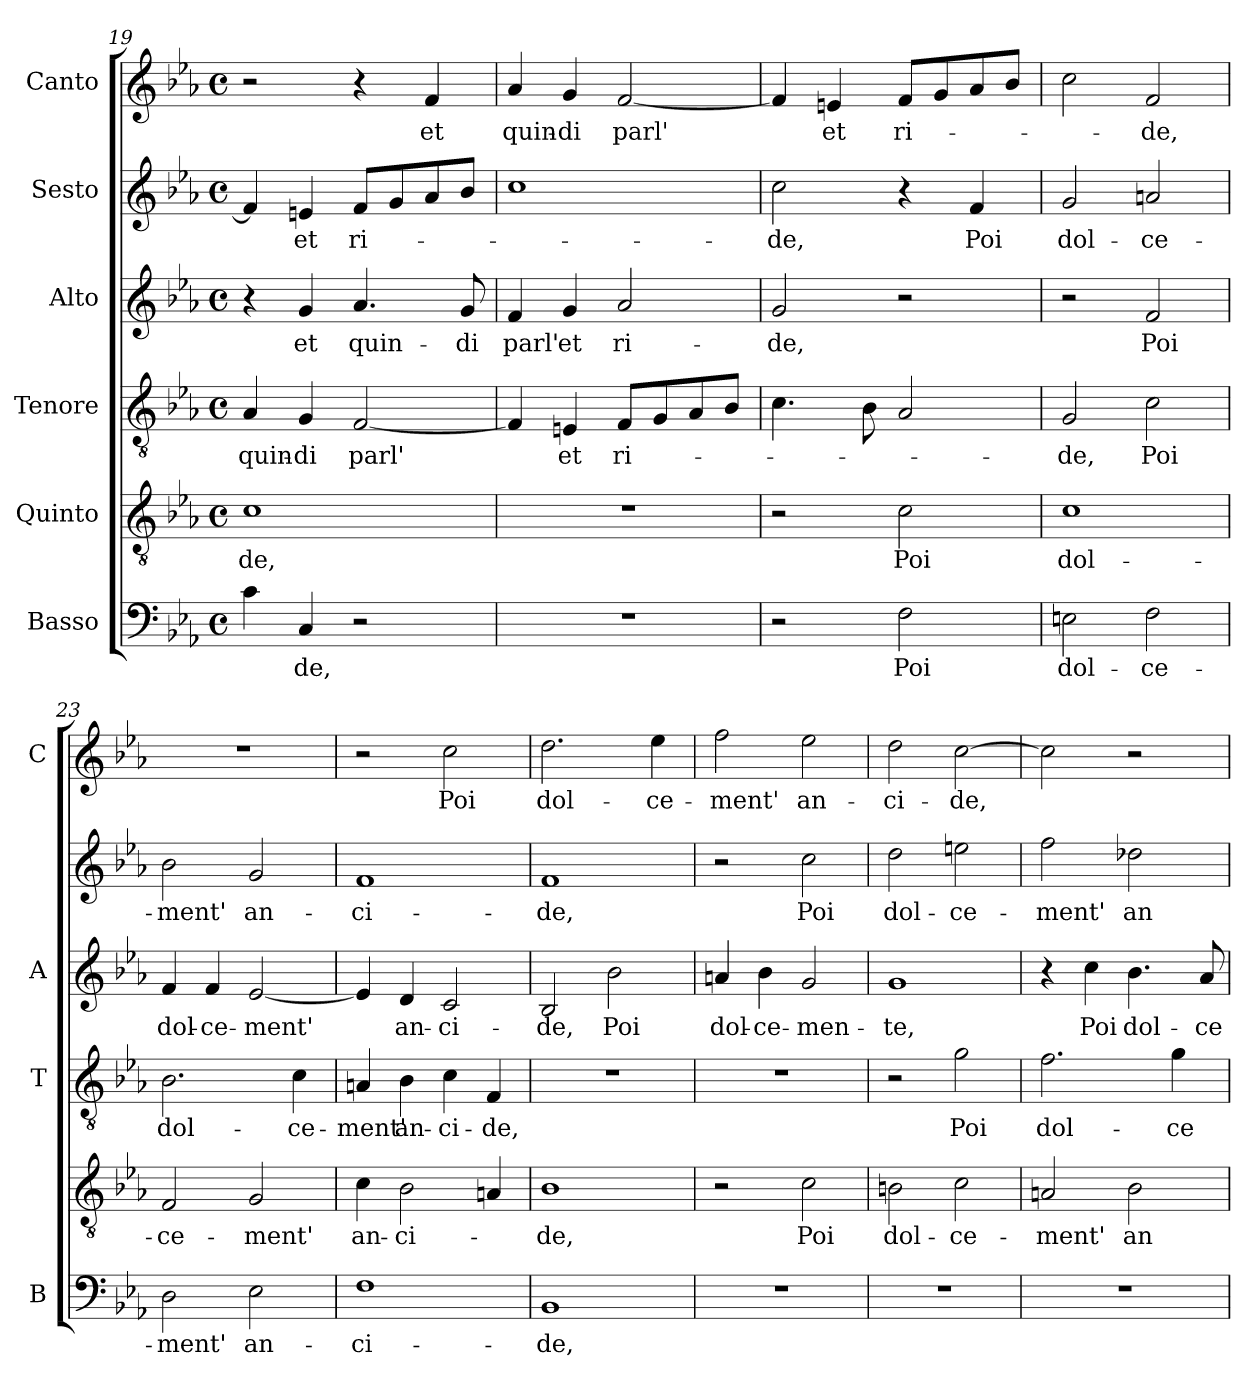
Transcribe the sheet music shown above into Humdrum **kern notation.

**kern	**text	**kern	**text	**kern	**text	**kern	**text	**kern	**text	**kern	**text
*part6	*part6	*part5	*part5	*part4	*part4	*part3	*part3	*part2	*part2	*part1	*part1
*staff6	*staff6	*staff5	*staff5	*staff4	*staff4	*staff3	*staff3	*staff2	*staff2	*staff1	*staff1
*I"Basso	*	*I"Quinto	*	*I"Tenore	*	*I"Alto	*	*I"Sesto	*	*I"Canto	*
*I'B	*	*	*	*I'T	*	*I'A	*	*	*	*I'C	*
*clefF4	*	*clefGv2	*	*clefGv2	*	*clefG2	*	*clefG2	*	*clefG2	*
*k[b-e-a-]	*	*k[b-e-a-]	*	*k[b-e-a-]	*	*k[b-e-a-]	*	*k[b-e-a-]	*	*k[b-e-a-]	*
*E-:	*	*E-:	*	*E-:	*	*E-:	*	*E-:	*	*E-:	*
*M4/4	*	*M4/4	*	*M4/4	*	*M4/4	*	*M4/4	*	*M4/4	*
*met(c)	*	*met(c)	*	*met(c)	*	*met(c)	*	*met(c)	*	*met(c)	*
=19	=19	=19	=19	=19	=19	=19	=19	=19	=19	=19	=19
!	!	!	!LO:LY:b	!	!LO:LY:b	!	!	!	!	!	!
4c\	.	1c	-de,	4A-/	quin-	4r	.	4f/]	.	2r	.
!	!LO:LY:b	!	!	!	!LO:LY:b	!	!LO:LY:b	!	!LO:LY:b	!	!
4C/	-de,	.	.	4G/	-di	4g/	et	4en/	et	.	.
!	!	!	!	!	!LO:LY:b	!	!LO:LY:b	!	!LO:LY:b	!	!
2r	.	.	.	[2F/	parl'	4.a-/	quin-	8f/L	ri-	4r	.
.	.	.	.	.	.	.	.	8g/	.	.	.
!	!	!	!	!	!	!	!	!	!	!	!LO:LY:b
.	.	.	.	.	.	.	.	8a-/	.	4f/	et
!	!	!	!	!	!	!	!LO:LY:b	!	!	!	!
.	.	.	.	.	.	8g/	-di	8b-/J	.	.	.
=20	=20	=20	=20	=20	=20	=20	=20	=20	=20	=20	=20
!	!	!	!	!	!	!	!LO:LY:b	!	!	!	!LO:LY:b
1r	.	1r	.	4F/]	.	4f/	parl'	1cc	.	4a-/	quin-
!	!	!	!	!	!LO:LY:b	!	!LO:LY:b	!	!	!	!LO:LY:b
.	.	.	.	4En/	et	4g/	et	.	.	4g/	-di
!	!	!	!	!	!LO:LY:b	!	!LO:LY:b	!	!	!	!LO:LY:b
.	.	.	.	8F/L	ri-	2a-/	ri-	.	.	[2f/	parl'
.	.	.	.	8G/	.	.	.	.	.	.	.
.	.	.	.	8A-/	.	.	.	.	.	.	.
.	.	.	.	8B-/J	.	.	.	.	.	.	.
=21	=21	=21	=21	=21	=21	=21	=21	=21	=21	=21	=21
!	!	!	!	!	!	!	!LO:LY:b	!	!LO:LY:b	!	!
2r	.	2r	.	4.c\	.	2g/	-de,	2cc\	-de,	4f/]	.
!	!	!	!	!	!	!	!	!	!	!	!LO:LY:b
.	.	.	.	.	.	.	.	.	.	4en/	et
.	.	.	.	8B-\	.	.	.	.	.	.	.
!	!LO:LY:b	!	!LO:LY:b	!	!	!	!	!	!	!	!LO:LY:b
2F\	Poi	2c\	Poi	2A-/	.	2r	.	4r	.	8f/L	ri-
.	.	.	.	.	.	.	.	.	.	8g/	.
!	!	!	!	!	!	!	!	!	!LO:LY:b	!	!
.	.	.	.	.	.	.	.	4f/	Poi	8a-/	.
.	.	.	.	.	.	.	.	.	.	8b-/J	.
!!LO:PB:g=z
=22	=22	=22	=22	=22	=22	=22	=22	=22	=22	=22	=22
!	!LO:LY:b	!	!LO:LY:b	!	!LO:LY:b	!	!	!	!LO:LY:b	!	!
2En\	dol-	1c	dol-	2G/	-de,	2r	.	2g/	dol-	2cc\	.
!	!LO:LY:b	!	!	!	!LO:LY:b	!	!LO:LY:b	!	!LO:LY:b	!	!LO:LY:b
2F\	-ce-	.	.	2c\	Poi	2f/	Poi	2an/	-ce-	2f/	-de,
=23	=23	=23	=23	=23	=23	=23	=23	=23	=23	=23	=23
!	!LO:LY:b	!	!LO:LY:b	!	!LO:LY:b	!	!LO:LY:b	!	!LO:LY:b	!	!
2D\	-ment'	2F/	-ce-	2.B-\	dol-	4f/	dol-	2b-\	-ment'	1r	.
!	!	!	!	!	!	!	!LO:LY:b	!	!	!	!
.	.	.	.	.	.	4f/	-ce-	.	.	.	.
!	!LO:LY:b	!	!LO:LY:b	!	!	!	!LO:LY:b	!	!LO:LY:b	!	!
2E-\	an-	2G/	-ment'	.	.	[2e-/	-ment'	2g/	an-	.	.
!	!	!	!	!	!LO:LY:b	!	!	!	!	!	!
.	.	.	.	4c\	-ce-	.	.	.	.	.	.
=24	=24	=24	=24	=24	=24	=24	=24	=24	=24	=24	=24
!	!LO:LY:b	!	!LO:LY:b	!	!LO:LY:b	!	!	!	!LO:LY:b	!	!
1F	-ci-	4c\	an-	4An/	-ment'	4e-/]	.	1f	-ci-	2r	.
!	!	!	!LO:LY:b	!	!LO:LY:b	!	!LO:LY:b	!	!	!	!
.	.	2B-\	-ci-	4B-\	an-	4d/	an-	.	.	.	.
!	!	!	!	!	!LO:LY:b	!	!LO:LY:b	!	!	!	!LO:LY:b
.	.	.	.	4c\	-ci-	2c/	-ci-	.	.	2cc\	Poi
!	!	!	!	!	!LO:LY:b	!	!	!	!	!	!
.	.	4An/	.	4F/	-de,	.	.	.	.	.	.
=25	=25	=25	=25	=25	=25	=25	=25	=25	=25	=25	=25
!	!LO:LY:b	!	!LO:LY:b	!	!	!	!LO:LY:b	!	!LO:LY:b	!	!LO:LY:b
1BB-	-de,	1B-	-de,	1r	.	2B-/	-de,	1f	-de,	2.dd\	dol-
!	!	!	!	!	!	!	!LO:LY:b	!	!	!	!
.	.	.	.	.	.	2b-\	Poi	.	.	.	.
!	!	!	!	!	!	!	!	!	!	!	!LO:LY:b
.	.	.	.	.	.	.	.	.	.	4ee-\	-ce-
=26	=26	=26	=26	=26	=26	=26	=26	=26	=26	=26	=26
!	!	!	!	!	!	!	!LO:LY:b	!	!	!	!LO:LY:b
1r	.	2r	.	1r	.	4an/	dol-	2r	.	2ff\	-ment'
!	!	!	!	!	!	!	!LO:LY:b	!	!	!	!
.	.	.	.	.	.	4b-\	-ce-	.	.	.	.
!	!	!	!LO:LY:b	!	!	!	!LO:LY:b	!	!LO:LY:b	!	!LO:LY:b
.	.	2c\	Poi	.	.	2g/	-men-	2cc\	Poi	2ee-\	an-
=27	=27	=27	=27	=27	=27	=27	=27	=27	=27	=27	=27
!	!	!	!LO:LY:b	!	!	!	!LO:LY:b	!	!LO:LY:b	!	!LO:LY:b
1r	.	2Bn\	dol-	2r	.	1g	-te,	2dd\	dol-	2dd\	-ci-
!	!	!	!LO:LY:b	!	!LO:LY:b	!	!	!	!LO:LY:b	!	!LO:LY:b
.	.	2c\	-ce-	2g\	Poi	.	.	2een\	-ce-	[2cc\	-de,
=28	=28	=28	=28	=28	=28	=28	=28	=28	=28	=28	=28
!	!	!	!LO:LY:b	!	!LO:LY:b	!	!	!	!LO:LY:b	!	!
1r	.	2An/	-ment'	2.f\	dol-	4r	.	2ff\	-ment'	2cc\]	.
!	!	!	!	!	!	!	!LO:LY:b	!	!	!	!
.	.	.	.	.	.	4cc\	Poi	.	.	.	.
!	!	!	!LO:LY:b	!	!	!	!LO:LY:b	!	!LO:LY:b	!	!
.	.	2B-\	an-	.	.	4.b-\	dol-	2dd-X\	an-	2r	.
!	!	!	!	!	!LO:LY:b	!	!	!	!	!	!
.	.	.	.	4g\	-ce-	.	.	.	.	.	.
!	!	!	!	!	!	!	!LO:LY:b	!	!	!	!
.	.	.	.	.	.	8a-/	-ce-	.	.	.	.
=	=	=	=	=	=	=	=	=	=	=	=
*-	*-	*-	*-	*-	*-	*-	*-	*-	*-	*-	*-
